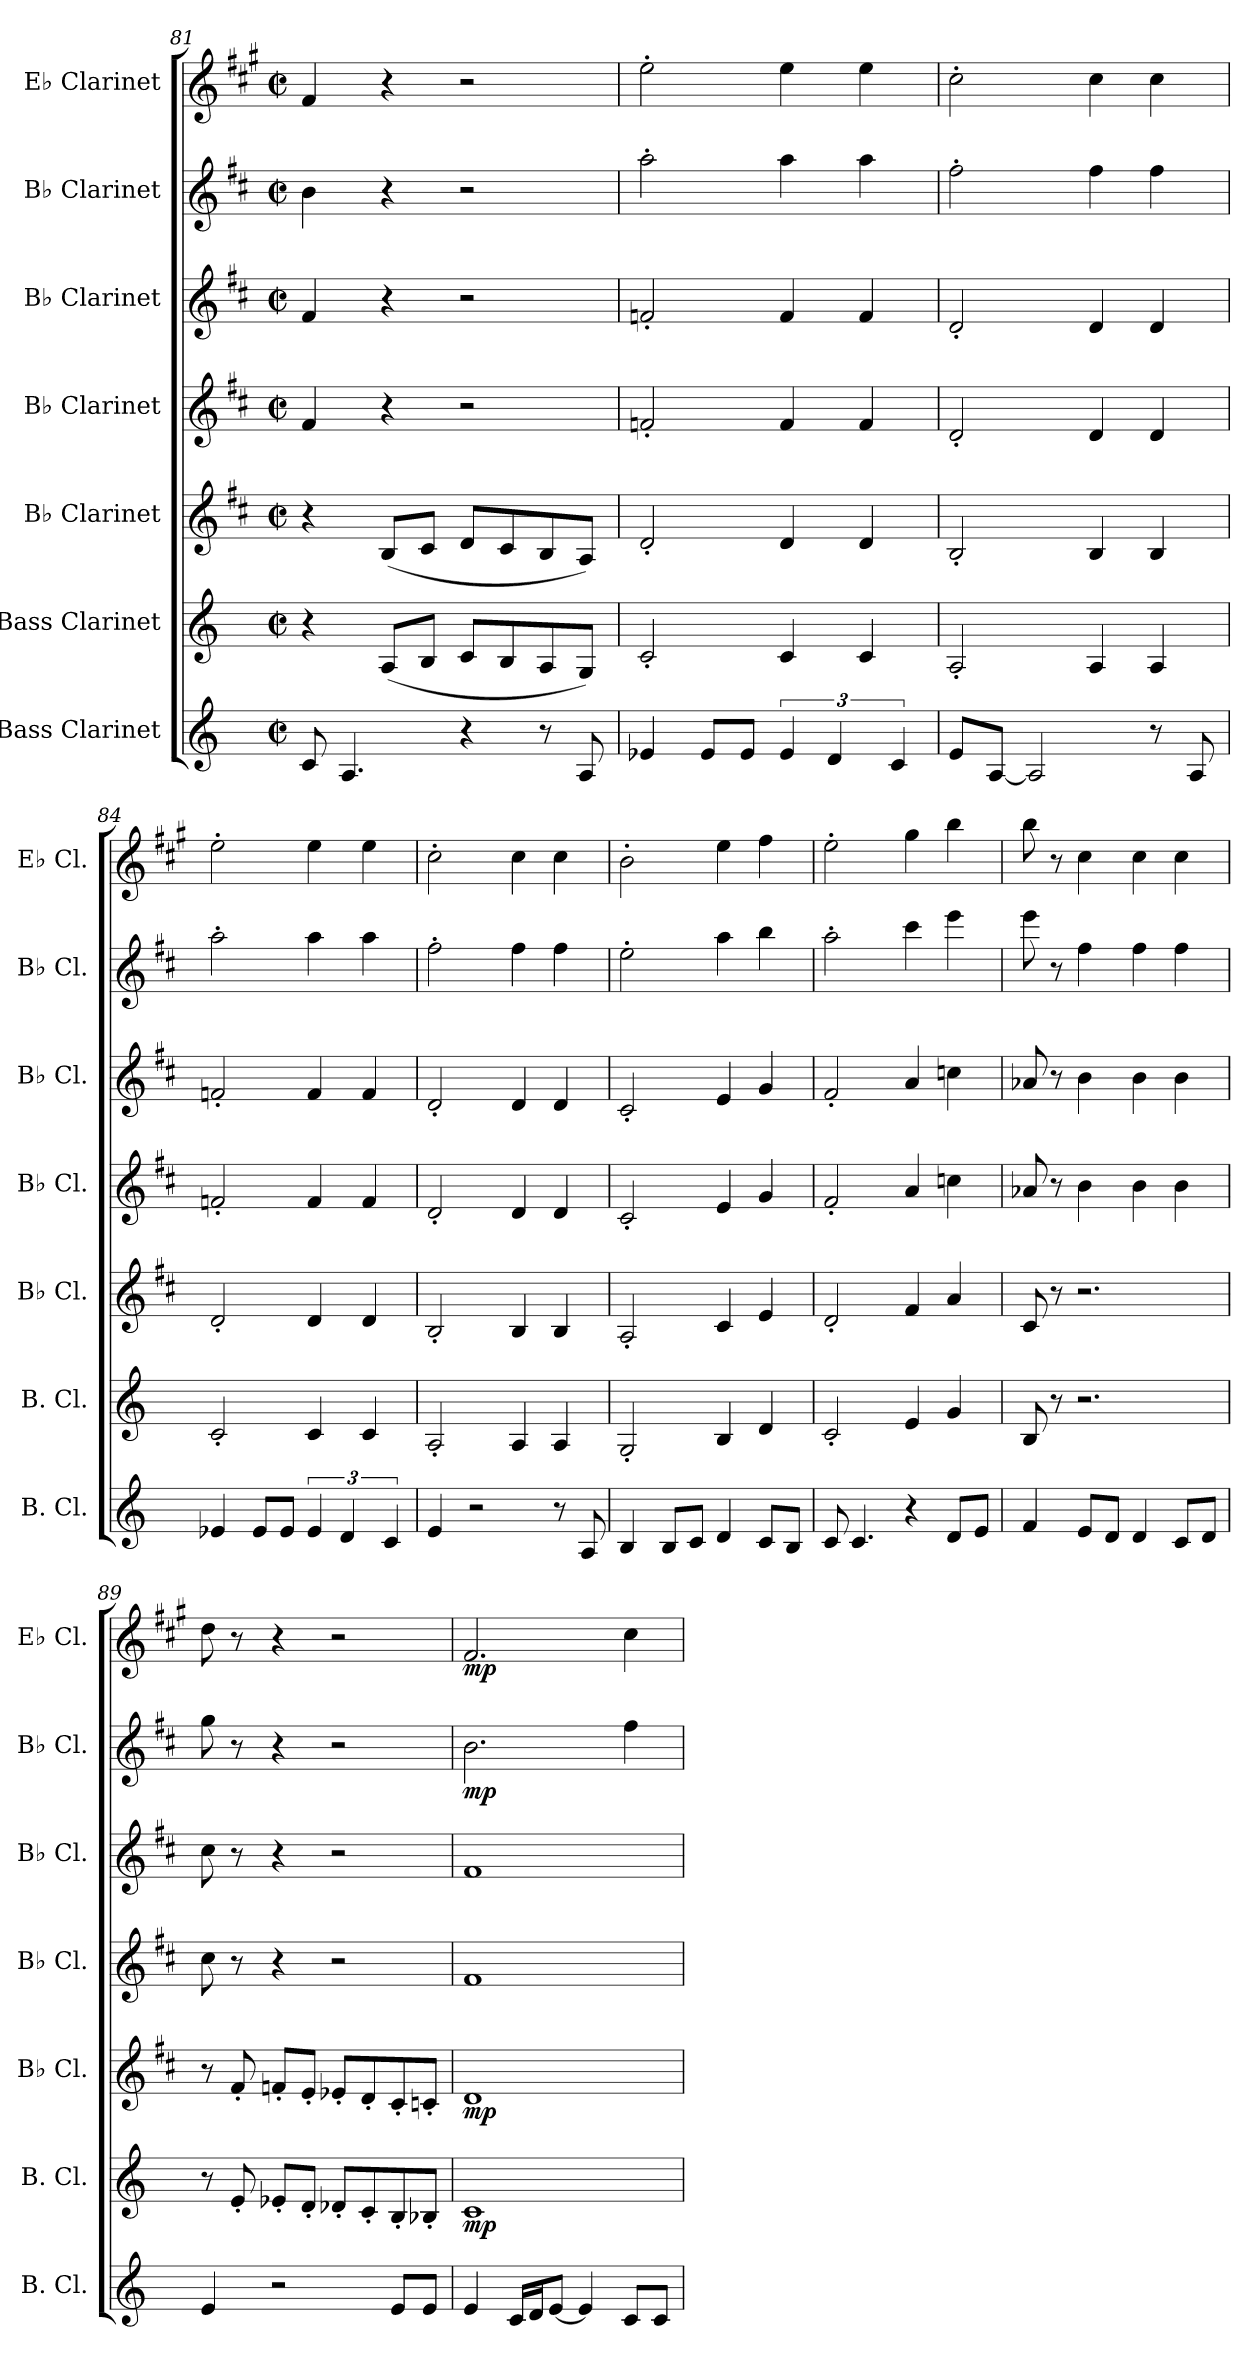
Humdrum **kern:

**kern	**kern	**dynam	**kern	**dynam	**kern	**kern	**kern	**dynam	**kern	**dynam
*part7	*part6	*part6	*part5	*part5	*part4	*part3	*part2	*part2	*part1	*part1
*staff7	*staff6	*staff6	*staff5	*staff5	*staff4	*staff3	*staff2	*staff2	*staff1	*staff1
*I"Bass Clarinet	*I"Bass Clarinet	*	*I"B♭ Clarinet	*	*I"B♭ Clarinet	*I"B♭ Clarinet	*I"B♭ Clarinet	*	*I"E♭ Clarinet	*
*I'B. Cl.	*I'B. Cl.	*	*I'B♭ Cl.	*	*I'B♭ Cl.	*I'B♭ Cl.	*I'B♭ Cl.	*	*I'E♭ Cl.	*
*clefG2	*clefG2	*	*clefG2	*	*clefG2	*clefG2	*clefG2	*	*clefG2	*
*ITrd8c14	*ITrd8c14	*	*ITrd1c2	*	*ITrd1c2	*ITrd1c2	*ITrd1c2	*	*ITrd-2c-3	*
*k[]	*k[]	*	*k[]	*	*k[]	*k[]	*k[]	*	*k[]	*
*M2/2	*M2/2	*	*M2/2	*	*M2/2	*M2/2	*M2/2	*	*M2/2	*
*met(c|)	*met(c|)	*	*met(c|)	*	*met(c|)	*met(c|)	*met(c|)	*	*met(c|)	*
=81	=81	=81	=81	=81	=81	=81	=81	=81	=81	=81
8C/	4r	.	4r	.	4e/	4e/	4a\	.	4a/	.
4.AA/	.	.	.	.	.	.	.	.	.	.
.	(<8AA/L	.	(<8A/L	.	4r	4r	4r	.	4r	.
.	8BB/J	.	8B/J	.	.	.	.	.	.	.
4r	8C/L	.	8c/L	.	2r	2r	2r	.	2r	.
.	8BB/	.	8B/	.	.	.	.	.	.	.
8r	8AA/	.	8A/	.	.	.	.	.	.	.
8AA/	8GG/J)	.	8G/J)	.	.	.	.	.	.	.
=82	=82	=82	=82	=82	=82	=82	=82	=82	=82	=82
4E-X/	2C'/	.	2c'/	.	2e-X'/	2e-X'/	2gg'\	.	2gg'\	.
8E-/L	.	.	.	.	.	.	.	.	.	.
8E-/J	.	.	.	.	.	.	.	.	.	.
6E-/	4C/	.	4c/	.	4e-/	4e-/	4gg\	.	4gg\	.
6D/	.	.	.	.	.	.	.	.	.	.
.	4C/	.	4c/	.	4e-/	4e-/	4gg\	.	4gg\	.
6C/	.	.	.	.	.	.	.	.	.	.
=83	=83	=83	=83	=83	=83	=83	=83	=83	=83	=83
8E/L	2AA'/	.	2A'/	.	2c'/	2c'/	2ee'\	.	2ee'\	.
[8AA/J	.	.	.	.	.	.	.	.	.	.
2AA/]	.	.	.	.	.	.	.	.	.	.
.	4AA/	.	4A/	.	4c/	4c/	4ee\	.	4ee\	.
8r	4AA/	.	4A/	.	4c/	4c/	4ee\	.	4ee\	.
8AA/	.	.	.	.	.	.	.	.	.	.
!!LO:PB:g=z
=84	=84	=84	=84	=84	=84	=84	=84	=84	=84	=84
4E-X/	2C'/	.	2c'/	.	2e-X'/	2e-X'/	2gg'\	.	2gg'\	.
8E-/L	.	.	.	.	.	.	.	.	.	.
8E-/J	.	.	.	.	.	.	.	.	.	.
6E-/	4C/	.	4c/	.	4e-/	4e-/	4gg\	.	4gg\	.
6D/	.	.	.	.	.	.	.	.	.	.
.	4C/	.	4c/	.	4e-/	4e-/	4gg\	.	4gg\	.
6C/	.	.	.	.	.	.	.	.	.	.
=85	=85	=85	=85	=85	=85	=85	=85	=85	=85	=85
4E/	2AA'/	.	2A'/	.	2c'/	2c'/	2ee'\	.	2ee'\	.
2r	.	.	.	.	.	.	.	.	.	.
.	4AA/	.	4A/	.	4c/	4c/	4ee\	.	4ee\	.
8r	4AA/	.	4A/	.	4c/	4c/	4ee\	.	4ee\	.
8AA/	.	.	.	.	.	.	.	.	.	.
=86	=86	=86	=86	=86	=86	=86	=86	=86	=86	=86
4BB/	2GG'/	.	2G'/	.	2B'/	2B'/	2dd'\	.	2dd'\	.
8BB/L	.	.	.	.	.	.	.	.	.	.
8C/J	.	.	.	.	.	.	.	.	.	.
4D/	4BB/	.	4B/	.	4d/	4d/	4gg\	.	4gg\	.
8C/L	4D/	.	4d/	.	4f/	4f/	4aa\	.	4aa\	.
8BB/J	.	.	.	.	.	.	.	.	.	.
=87	=87	=87	=87	=87	=87	=87	=87	=87	=87	=87
8C/	2C'/	.	2c'/	.	2e'/	2e'/	2gg'\	.	2gg'\	.
4.C/	.	.	.	.	.	.	.	.	.	.
4r	4E/	.	4e/	.	4g/	4g/	4bb\	.	4bb\	.
8D/L	4G/	.	4g/	.	4b-X\	4b-X\	4ddd\	.	4ddd\	.
8E/J	.	.	.	.	.	.	.	.	.	.
=88	=88	=88	=88	=88	=88	=88	=88	=88	=88	=88
4F/	8BB/	.	8B/	.	8g-X/	8g-X/	8ddd\	.	8ddd\	.
.	8r	.	8r	.	8r	8r	8r	.	8r	.
8E/L	2.r	.	2.r	.	4a\	4a\	4ee\	.	4ee\	.
8D/J	.	.	.	.	.	.	.	.	.	.
4D/	.	.	.	.	4a\	4a\	4ee\	.	4ee\	.
8C/L	.	.	.	.	4a\	4a\	4ee\	.	4ee\	.
8D/J	.	.	.	.	.	.	.	.	.	.
!!LO:PB:g=z
=89	=89	=89	=89	=89	=89	=89	=89	=89	=89	=89
4E/	8r	.	8r	.	8b\	8b\	8ff\	.	8ff\	.
.	8E'/	.	8e'/	.	8r	8r	8r	.	8r	.
2r	8E-X'/L	.	8e-X'/L	.	4r	4r	4r	.	4r	.
.	8D'/J	.	8d'/J	.	.	.	.	.	.	.
.	8D-X'/L	.	8d-X'/L	.	2r	2r	2r	.	2r	.
.	8C'/	.	8c'/	.	.	.	.	.	.	.
8E/L	8BB'/	.	8B'/	.	.	.	.	.	.	.
8E/J	8BB-X'/J	.	8B-X'/J	.	.	.	.	.	.	.
=90	=90	=90	=90	=90	=90	=90	=90	=90	=90	=90
!	!	!LO:DY:b	!	!LO:DY:b	!	!	!	!LO:DY:b	!	!LO:DY:b
4E/	1C	mp	1c	mp	1e	1e	2.a\	mp	2.a/	mp
16C/LL	.	.	.	.	.	.	.	.	.	.
16D/J	.	.	.	.	.	.	.	.	.	.
[8E/J	.	.	.	.	.	.	.	.	.	.
4E/]	.	.	.	.	.	.	.	.	.	.
8C/L	.	.	.	.	.	.	4ee\	.	4ee\	.
8C/J	.	.	.	.	.	.	.	.	.	.
=	=	=	=	=	=	=	=	=	=	=
*-	*-	*-	*-	*-	*-	*-	*-	*-	*-	*-
